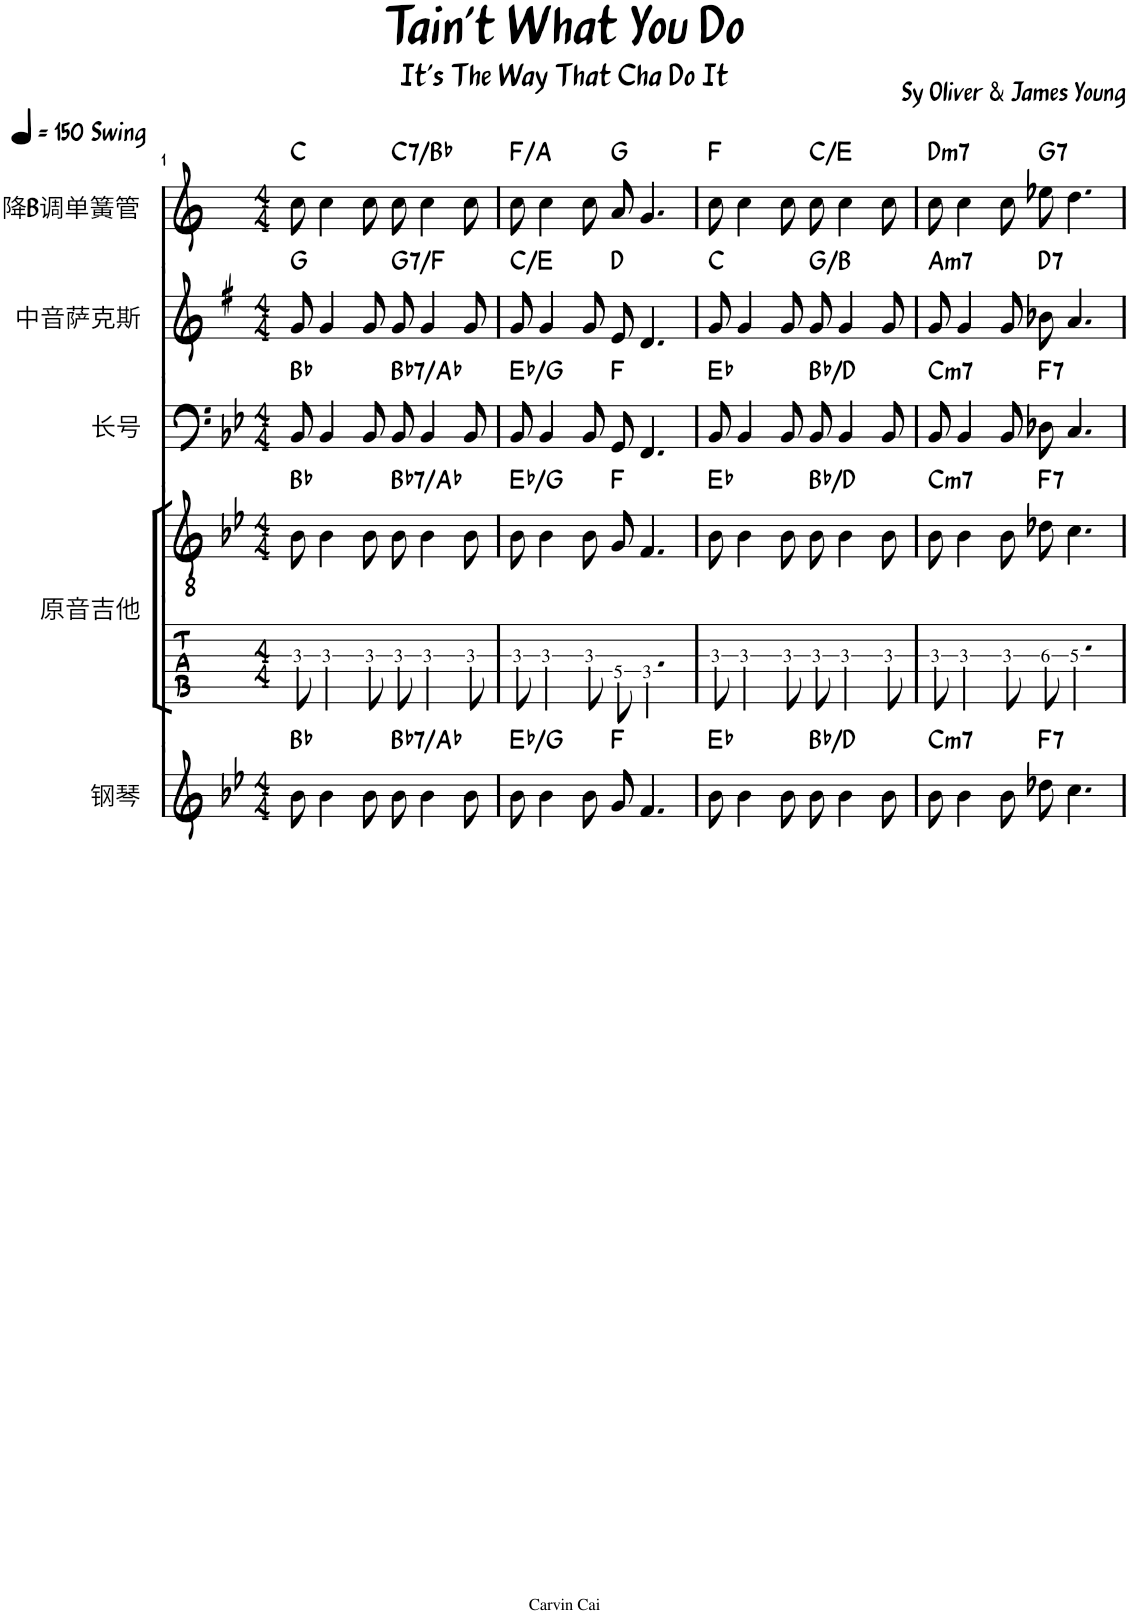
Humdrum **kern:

**kern	**harte	**kern	**kern	**harte	**kern	**harte	**kern	**harte	**kern	**harte
*part5	*part5	*part4	*part4	*part4	*part3	*part3	*part2	*part2	*part1	*part1
*staff6	*	*staff5	*staff4	*	*staff3	*	*staff2	*	*staff1	*
*I"钢琴	*	*I"原音吉他	*	*	*I"长号	*	*I"中音萨克斯	*	*I"降B调单簧管	*
*	*	*stria6	*	*	*	*	*	*	*	*
*clefG2	*	*	*clefGv2	*	*clefF4	*	*clefG2	*	*clefG2	*
*	*	*	*	*	*	*	*Trd5c9	*	*Trd1c2	*
*k[b-e-]	*	*k[b-e-]	*k[b-e-]	*	*k[b-e-]	*	*k[f#]	*	*k[]	*
*M4/4	*	*M4/4	*M4/4	*	*M4/4	*	*M4/4	*	*M4/4	*
*MM150	*	*MM150	*MM150	*	*MM150	*	*MM150	*	*MM150	*
=1	=1	=1	=1	=1	=1	=1	=1	=1	=1	=1
!	!	!	!	!	!	!	!	!	!LO:TX:a:B:t=Swing	!
8b-\	Bb:maj	8B-\	8B-\	Bb:maj	8BB-/	Bb:maj	8g/	G:maj	8cc\	C:maj
4b-\	.	4B-\	4B-\	.	4BB-/	.	4g/	.	4cc\	.
8b-\	.	8B-\	8B-\	.	8BB-/	.	8g/	.	8cc\	.
!	!LO:H:kt=7	!	!	!LO:H:kt=7	!	!LO:H:kt=7	!	!LO:H:kt=7	!	!LO:H:kt=7
8b-\	Bb:7/b7	8B-\	8B-\	Bb:7/b7	8BB-/	Bb:7/b7	8g/	G:7/b7	8cc\	C:7/b7
4b-\	.	4B-\	4B-\	.	4BB-/	.	4g/	.	4cc\	.
8b-\	.	8B-\	8B-\	.	8BB-/	.	8g/	.	8cc\	.
=2	=2	=2	=2	=2	=2	=2	=2	=2	=2	=2
8b-\	Eb:maj/3	8B-\	8B-\	Eb:maj/3	8BB-/	Eb:maj/3	8g/	C:maj/3	8cc\	F:maj/3
4b-\	.	4B-\	4B-\	.	4BB-/	.	4g/	.	4cc\	.
8b-\	.	8B-\	8B-\	.	8BB-/	.	8g/	.	8cc\	.
8g/	F:maj	8G\	8G/	F:maj	8GG/	F:maj	8e/	D:maj	8a/	G:maj
4.f/	.	4.F\	4.F/	.	4.FF/	.	4.d/	.	4.g/	.
=3	=3	=3	=3	=3	=3	=3	=3	=3	=3	=3
8b-\	Eb:maj	8B-\	8B-\	Eb:maj	8BB-/	Eb:maj	8g/	C:maj	8cc\	F:maj
4b-\	.	4B-\	4B-\	.	4BB-/	.	4g/	.	4cc\	.
8b-\	.	8B-\	8B-\	.	8BB-/	.	8g/	.	8cc\	.
8b-\	Bb:maj/3	8B-\	8B-\	Bb:maj/3	8BB-/	Bb:maj/3	8g/	G:maj/3	8cc\	C:maj/3
4b-\	.	4B-\	4B-\	.	4BB-/	.	4g/	.	4cc\	.
8b-\	.	8B-\	8B-\	.	8BB-/	.	8g/	.	8cc\	.
=4	=4	=4	=4	=4	=4	=4	=4	=4	=4	=4
!	!LO:H:kt=m7	!	!	!LO:H:kt=m7	!	!LO:H:kt=m7	!	!LO:H:kt=m7	!	!LO:H:kt=m7
8b-\	C:min7	8B-\	8B-\	C:min7	8BB-/	C:min7	8g/	A:min7	8cc\	D:min7
4b-\	.	4B-\	4B-\	.	4BB-/	.	4g/	.	4cc\	.
8b-\	.	8B-\	8B-\	.	8BB-/	.	8g/	.	8cc\	.
!	!LO:H:kt=7	!	!	!LO:H:kt=7	!	!LO:H:kt=7	!	!LO:H:kt=7	!	!LO:H:kt=7
8dd-X\	F:7	8d-X\	8d-X\	F:7	8D-X\	F:7	8b-X\	D:7	8ee-X\	G:7
4.cc\	.	4.c\	4.c\	.	4.C/	.	4.a/	.	4.dd\	.
=	=	=	=	=	=	=	=	=	=	=
*-	*-	*-	*-	*-	*-	*-	*-	*-	*-	*-
